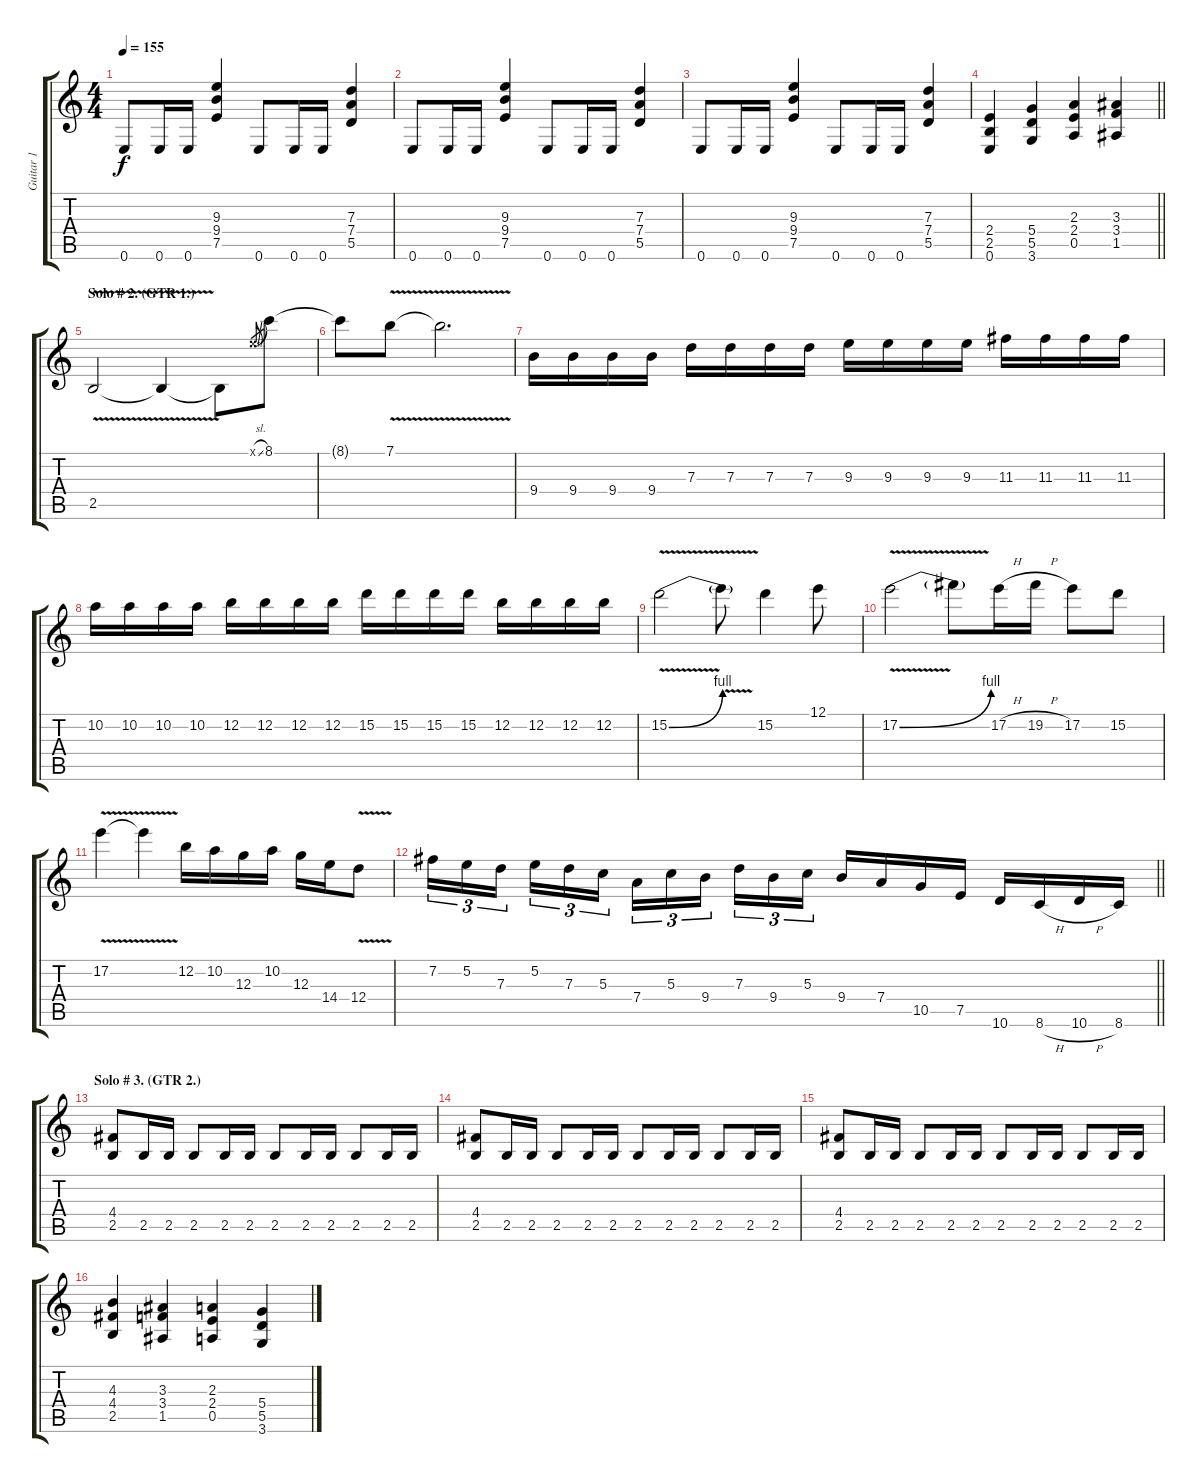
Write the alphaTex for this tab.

\track ("Guitar 1" "Guitar 1") {instrument distortionguitar}
\staff {score tabs}
\tuning (E4 B3 G3 D3 A2 E2) {hide}
\ts (4 4)
\tempo 155
\clef g2
\ks c
0.6.8{dy f} 0.6.16 0.6.16 (9.3 9.4 7.5).4 0.6.8 0.6.16 0.6.16 (7.3 7.4 5.5).4 |
0.6.8 0.6.16 0.6.16 (9.3 9.4 7.5).4 0.6.8 0.6.16 0.6.16 (7.3 7.4 5.5).4 |
0.6.8 0.6.16 0.6.16 (9.3 9.4 7.5).4 0.6.8 0.6.16 0.6.16 (7.3 7.4 5.5).4 |
\barLineRight lightlight
(2.4 2.5 0.6).4 (5.4 5.5 3.6).4 (2.3 2.4 0.5).4 (3.3 3.4 1.5).4 |
\section ("" "Solo # 2. (GTR 1.)")
2.5{v}.2 2.5{t}.4 2.5{t}.8 0.1{sl x}.8{gr} 8.1.8 |
8.1{t}.8 7.1{v}.8 7.1{t}.2{d} |
9.4.16 9.4.16 9.4.16 9.4.16 7.3.16 7.3.16 7.3.16 7.3.16 9.3.16 9.3.16 9.3.16 9.3.16 11.3.16 11.3.16 11.3.16 11.3.16 |
10.2.16 10.2.16 10.2.16 10.2.16 12.2.16 12.2.16 12.2.16 12.2.16 15.2.16 15.2.16 15.2.16 15.2.16 12.2.16 12.2.16 12.2.16 12.2.16 |
15.2{be (bend 0 0 60 4) v}.2 15.2{v t}.8 15.2.4 12.1.8 |
17.2{be (bend 0 0 60 4) v}.2 17.2{t}.8 17.2{h}.16 19.2{h}.16 17.2.8 15.2.8 |
17.2{v}.4 17.2{t}.4 12.2.16 10.2.16 12.3.16 10.2.16 12.3.16 14.4.16 12.4{v}.8 |
\barLineRight lightlight
7.2.16{tu (3 2)} 5.2.16{tu (3 2)} 7.3.16{tu (3 2) beam splitsecondary} 5.2.16{tu (3 2)} 7.3.16{tu (3 2)} 5.3.16{tu (3 2)} 7.4.16{tu (3 2)} 5.3.16{tu (3 2)} 9.4.16{tu (3 2) beam splitsecondary} 7.3.16{tu (3 2)} 9.4.16{tu (3 2)} 5.3.16{tu (3 2)} 9.4.16 7.4.16 10.5.16 7.5.16 10.6.16 8.6{h}.16 10.6{h}.16 8.6.16 |
\section ("" "Solo # 3. (GTR 2.)")
(4.4 2.5).8 2.5.16 2.5.16 2.5.8 2.5.16 2.5.16 2.5.8 2.5.16 2.5.16 2.5.8 2.5.16 2.5.16 |
(4.4 2.5).8 2.5.16 2.5.16 2.5.8 2.5.16 2.5.16 2.5.8 2.5.16 2.5.16 2.5.8 2.5.16 2.5.16 |
(4.4 2.5).8 2.5.16 2.5.16 2.5.8 2.5.16 2.5.16 2.5.8 2.5.16 2.5.16 2.5.8 2.5.16 2.5.16 |
(4.3 4.4 2.5).4 (3.3 3.4 1.5).4 (2.3 2.4 0.5).4 (5.4 5.5 3.6).4
